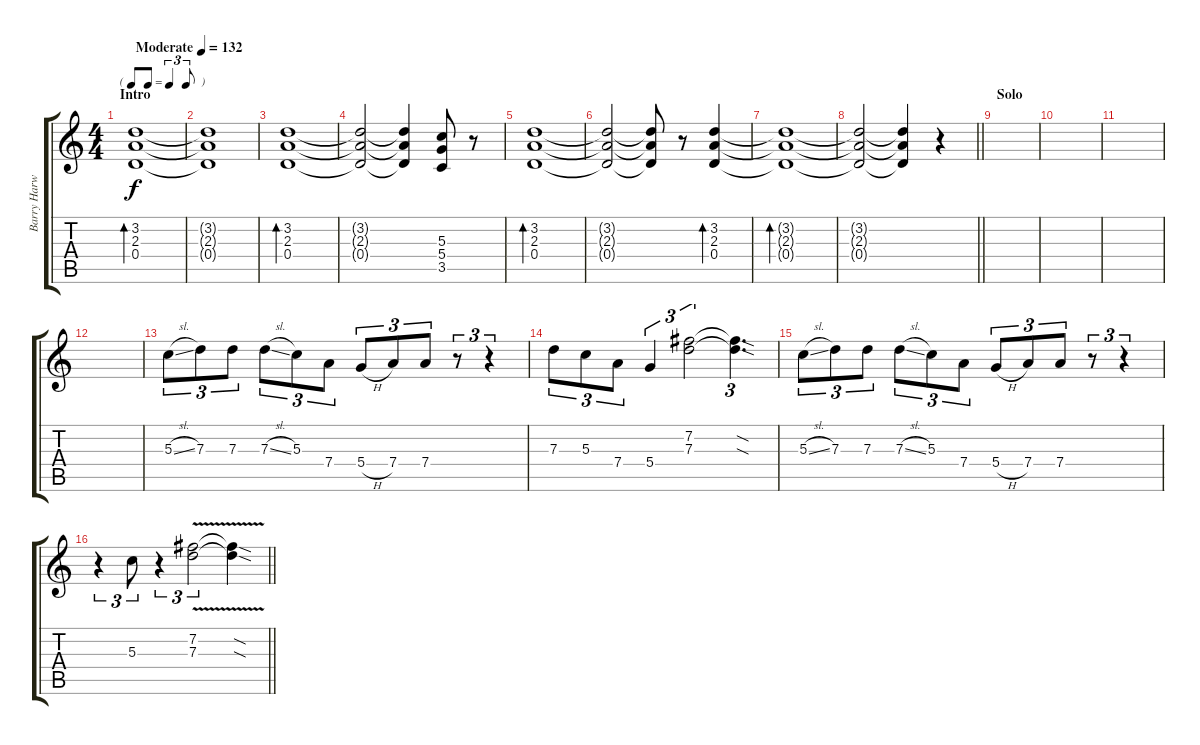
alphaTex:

\track ("Barry Harwood (Fills I)" "Barry Harw") {instrument overdrivenguitar}
\staff {score tabs}
\tuning (E4 B3 G3 D3 A2 E2) {hide}
\ts (4 4)
\tf triplet8th
\section ("" "Intro")
\tempo (132 "Moderate")
\clef g2
\ks c
(3.2 2.3 0.4).1{bd 120 dy f instrument overdrivenguitar} |
(3.2{t} 2.3{t} 0.4{t}).1 |
(3.2 2.3 0.4).1{bd 120} |
(3.2{t} 2.3{t} 0.4{t}).2 (3.2{t} 2.3{t} 0.4{t}).4 (5.3 5.4 3.5).8 r.8 |
(3.2 2.3 0.4).1{bd 120} |
(3.2{t} 2.3{t} 0.4{t}).2 (3.2{t} 2.3{t} 0.4{t}).8 r.8 (3.2 2.3 0.4).4{bd 120} |
(3.2{t} 2.3{t} 0.4{t}).1{bd 120} |
\barLineRight lightlight
(3.2{t} 2.3{t} 0.4{t}).2 (3.2{t} 2.3{t} 0.4{t}).4 r.4 |
\section ("" "Solo")
|
|
|
|
5.3{sl}.8{tu (3 2)} 7.3.8{tu (3 2)} 7.3.8{tu (3 2)} 7.3{sl}.8{tu (3 2)} 5.3.8{tu (3 2)} 7.4.8{tu (3 2)} 5.4{h}.8{tu (3 2)} 7.4.8{tu (3 2)} 7.4.8{tu (3 2)} r.8{tu (3 2)} r.4{tu (3 2)} |
7.3.8{tu (3 2)} 5.3.8{tu (3 2)} 7.4.8{tu (3 2)} 5.4.4{tu (3 2)} (7.2 7.3).2{tu (3 2)} (7.2{sod t} 7.3{sod t}).4{d tu (3 2)} |
5.3{sl}.8{tu (3 2)} 7.3.8{tu (3 2)} 7.3.8{tu (3 2)} 7.3{sl}.8{tu (3 2)} 5.3.8{tu (3 2)} 7.4.8{tu (3 2)} 5.4{h}.8{tu (3 2)} 7.4.8{tu (3 2)} 7.4.8{tu (3 2)} r.8{tu (3 2)} r.4{tu (3 2)} |
\barLineRight lightlight
r.4{tu (3 2)} 5.3.8{tu (3 2)} r.4{tu (3 2)} (7.2{v} 7.3{v}).2{tu (3 2)} (7.2{sod t} 7.3{sod t}).4
